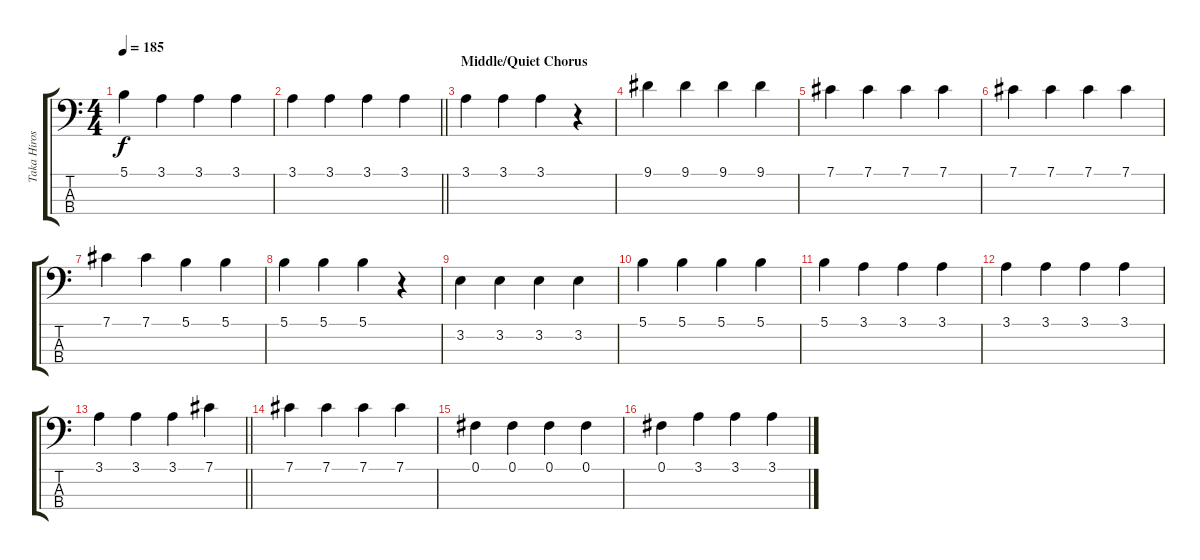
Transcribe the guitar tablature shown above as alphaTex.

\track ("Taka Hirose" "Taka Hiros") {instrument electricbassfinger}
\staff {score tabs}
\tuning (Gb2 Db2 Ab1 Eb1) {hide}
\ts (4 4)
\tempo 185
\clef f4
\ks c
5.1.4{dy f} 3.1.4 3.1.4 3.1.4 |
\barLineRight lightlight
3.1.4 3.1.4 3.1.4 3.1.4 |
\section ("" "Middle/Quiet Chorus")
3.1.4 3.1.4 3.1.4 r.4 |
9.1.4 9.1.4 9.1.4 9.1.4 |
7.1.4 7.1.4 7.1.4 7.1.4 |
7.1.4 7.1.4 7.1.4 7.1.4 |
7.1.4 7.1.4 5.1.4 5.1.4 |
5.1.4 5.1.4 5.1.4 r.4 |
3.2.4 3.2.4 3.2.4 3.2.4 |
5.1.4 5.1.4 5.1.4 5.1.4 |
5.1.4 3.1.4 3.1.4 3.1.4 |
3.1.4 3.1.4 3.1.4 3.1.4 |
\barLineRight lightlight
3.1.4 3.1.4 3.1.4 7.1.4 |
7.1.4 7.1.4 7.1.4 7.1.4 |
0.1.4 0.1.4 0.1.4 0.1.4 |
0.1.4 3.1.4 3.1.4 3.1.4
